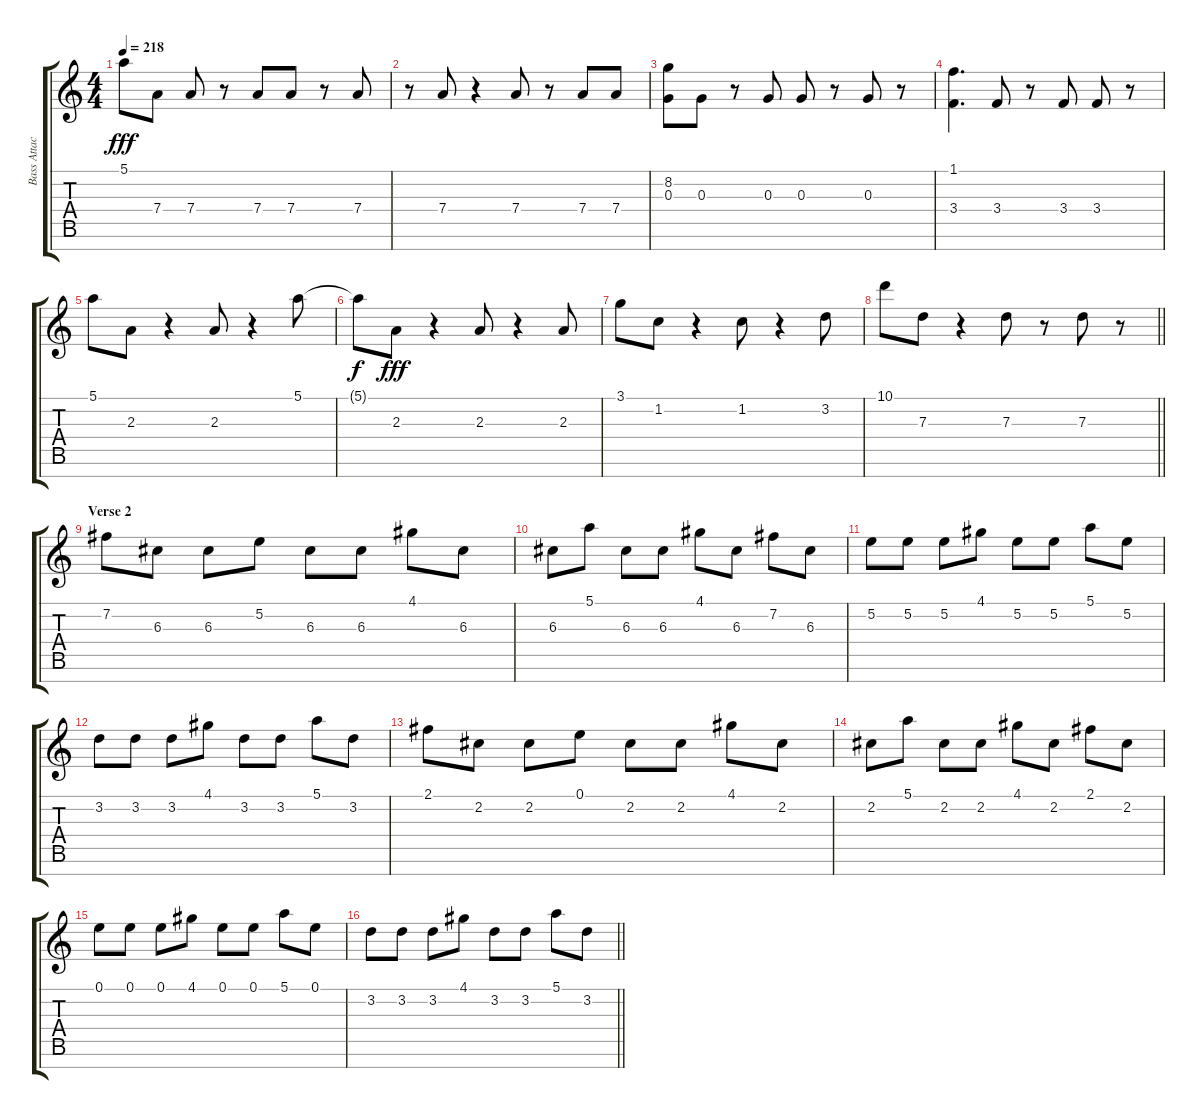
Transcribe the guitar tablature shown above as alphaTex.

\track ("Bass Attack" "Bass Attac") {instrument synthbass1}
\staff {score tabs}
\tuning (E4 B3 G3 D3 A2 E2 B1) {hide}
\ts (4 4)
\tempo 218
\clef g2
\ks c
5.1.8{dy fff} 7.4.8 7.4.8 r.8 7.4.8 7.4.8 r.8 7.4.8 |
r.8 7.4.8 r.4 7.4.8 r.8 7.4.8 7.4.8 |
(8.2 0.3).8 0.3.8 r.8 0.3.8 0.3.8 r.8 0.3.8 r.8 |
(1.1 3.4).4{d} 3.4.8 r.8 3.4.8 3.4.8 r.8 |
5.1.8 2.3.8 r.4 2.3.8 r.4 5.1.8 |
5.1{t}.8{dy f} 2.3.8{dy fff} r.4 2.3.8 r.4 2.3.8 |
3.1.8 1.2.8 r.4 1.2.8 r.4 3.2.8 |
\barLineRight lightlight
10.1.8 7.3.8 r.4 7.3.8 r.8 7.3.8 r.8 |
\section ("" "Verse 2")
7.2.8 6.3.8 6.3.8 5.2.8 6.3.8 6.3.8 4.1.8 6.3.8 |
6.3.8 5.1.8 6.3.8 6.3.8 4.1.8 6.3.8 7.2.8 6.3.8 |
5.2.8 5.2.8 5.2.8 4.1.8 5.2.8 5.2.8 5.1.8 5.2.8 |
3.2.8 3.2.8 3.2.8 4.1.8 3.2.8 3.2.8 5.1.8 3.2.8 |
2.1.8 2.2.8 2.2.8 0.1.8 2.2.8 2.2.8 4.1.8 2.2.8 |
2.2.8 5.1.8 2.2.8 2.2.8 4.1.8 2.2.8 2.1.8 2.2.8 |
0.1.8 0.1.8 0.1.8 4.1.8 0.1.8 0.1.8 5.1.8 0.1.8 |
\barLineRight lightlight
3.2.8 3.2.8 3.2.8 4.1.8 3.2.8 3.2.8 5.1.8 3.2.8
